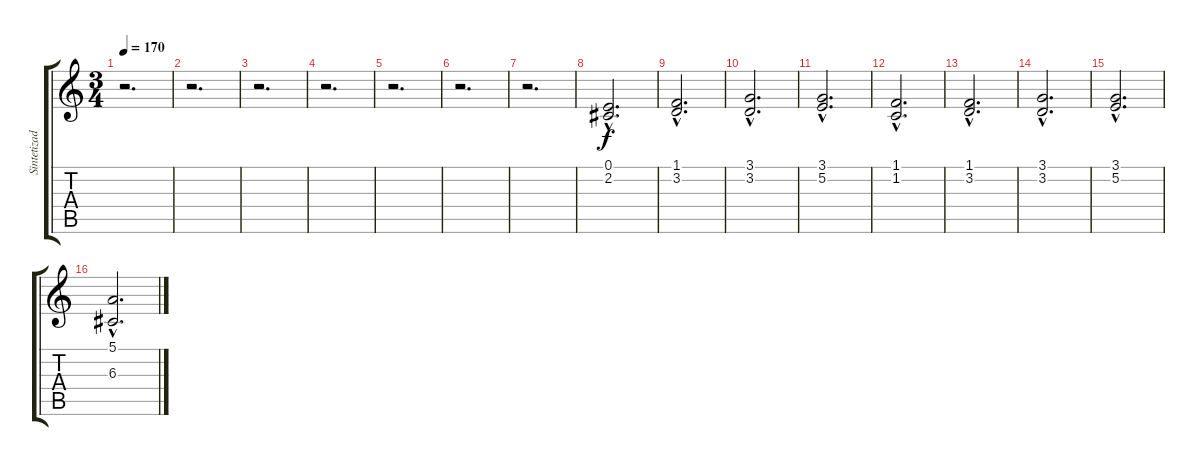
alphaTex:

\track ("Sintetizador" "Sintetizad") {instrument stringensemble1}
\staff {score tabs}
\tuning (E4 B3 G3 D3 A2 E2) {hide}
\ts (3 4)
\tempo 170
\clef g2
\ks c
r.2{d dy f} |
r.2{d} |
r.2{d} |
r.2{d} |
r.2{d} |
r.2{d} |
r.2{d} |
(0.1{hac} 2.2{hac}).2{d} |
(1.1{hac} 3.2{hac}).2{d} |
(3.1{hac} 3.2{hac}).2{d} |
(3.1{hac} 5.2{hac}).2{d} |
(1.1{hac} 1.2{hac}).2{d} |
(1.1{hac} 3.2{hac}).2{d} |
(3.1{hac} 3.2{hac}).2{d} |
(3.1{hac} 5.2{hac}).2{d} |
(5.1{hac} 6.3{hac}).2{d}
